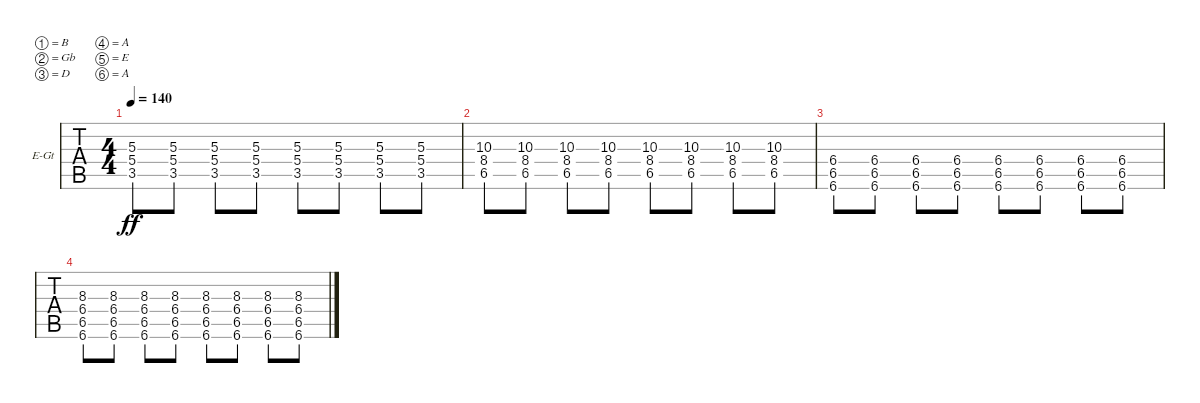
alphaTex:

\bracketExtendMode groupsimilarinstruments
\firstSystemTrackNameOrientation horizontal
\otherSystemsTrackNameOrientation horizontal
\track ("Guitar 2" "E-Gt") {instrument distortionguitar}
\staff {tabs}
\tuning (B3 Gb3 D3 A2 E2 A1)
\ts (4 4)
\tempo 140
\clef g2
\ks c
(3.5 5.4 5.3).8{dy ff} (3.5 5.4 5.3).8 (3.5 5.4 5.3).8 (3.5 5.4 5.3).8 (3.5 5.4 5.3).8 (3.5 5.4 5.3).8 (3.5 5.4 5.3).8 (3.5 5.4 5.3).8 |
(6.5 8.4 10.3).8 (10.3 8.4 6.5).8 (6.5 8.4 10.3).8 (10.3 8.4 6.5).8 (10.3 8.4 6.5).8 (6.5 8.4 10.3).8 (6.5 8.4 10.3).8 (6.5 8.4 10.3).8 |
(6.6 6.5 6.4).8 (6.4 6.5 6.6).8 (6.4 6.5 6.6).8 (6.4 6.5 6.6).8 (6.4 6.5 6.6).8 (6.4 6.5 6.6).8 (6.4 6.5 6.6).8 (6.4 6.5 6.6).8 |
(6.6 6.5 6.4 8.3).8 (6.6 6.5 6.4 8.3).8 (6.6 6.5 6.4 8.3).8 (6.6 6.5 6.4 8.3).8 (6.6 6.5 6.4 8.3).8 (6.6 6.5 6.4 8.3).8 (6.6 6.5 6.4 8.3).8 (6.6 6.5 6.4 8.3).8
